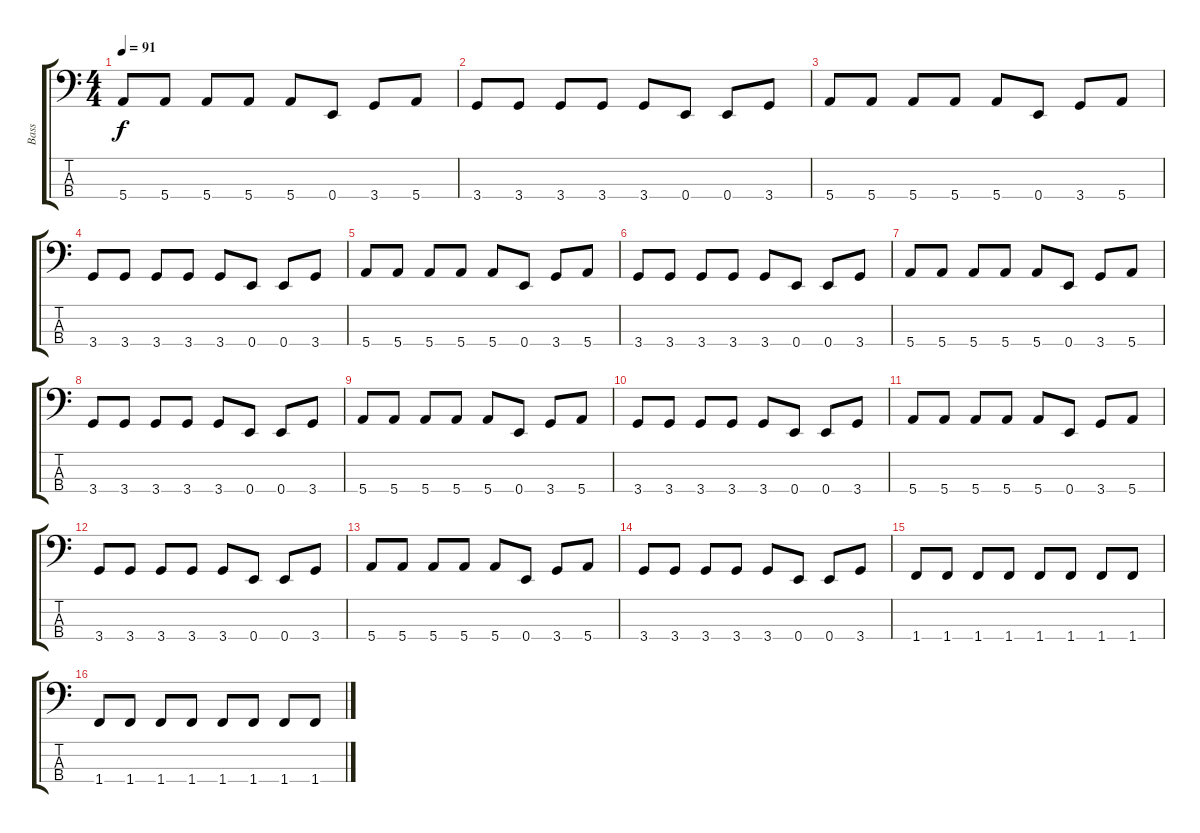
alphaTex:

\track ("Bass" "Bass") {instrument electricbassfinger}
\staff {score tabs}
\tuning (G2 D2 A1 E1) {hide}
\ts (4 4)
\tempo 91
\clef f4
\ks c
5.4.8{dy f} 5.4.8 5.4.8 5.4.8 5.4.8 0.4.8 3.4.8 5.4.8 |
3.4.8 3.4.8 3.4.8 3.4.8 3.4.8 0.4.8 0.4.8 3.4.8 |
5.4.8 5.4.8 5.4.8 5.4.8 5.4.8 0.4.8 3.4.8 5.4.8 |
3.4.8 3.4.8 3.4.8 3.4.8 3.4.8 0.4.8 0.4.8 3.4.8 |
5.4.8 5.4.8 5.4.8 5.4.8 5.4.8 0.4.8 3.4.8 5.4.8 |
3.4.8 3.4.8 3.4.8 3.4.8 3.4.8 0.4.8 0.4.8 3.4.8 |
5.4.8 5.4.8 5.4.8 5.4.8 5.4.8 0.4.8 3.4.8 5.4.8 |
3.4.8 3.4.8 3.4.8 3.4.8 3.4.8 0.4.8 0.4.8 3.4.8 |
5.4.8 5.4.8 5.4.8 5.4.8 5.4.8 0.4.8 3.4.8 5.4.8 |
3.4.8 3.4.8 3.4.8 3.4.8 3.4.8 0.4.8 0.4.8 3.4.8 |
5.4.8 5.4.8 5.4.8 5.4.8 5.4.8 0.4.8 3.4.8 5.4.8 |
3.4.8 3.4.8 3.4.8 3.4.8 3.4.8 0.4.8 0.4.8 3.4.8 |
5.4.8 5.4.8 5.4.8 5.4.8 5.4.8 0.4.8 3.4.8 5.4.8 |
3.4.8 3.4.8 3.4.8 3.4.8 3.4.8 0.4.8 0.4.8 3.4.8 |
1.4.8 1.4.8 1.4.8 1.4.8 1.4.8 1.4.8 1.4.8 1.4.8 |
1.4.8 1.4.8 1.4.8 1.4.8 1.4.8 1.4.8 1.4.8 1.4.8
